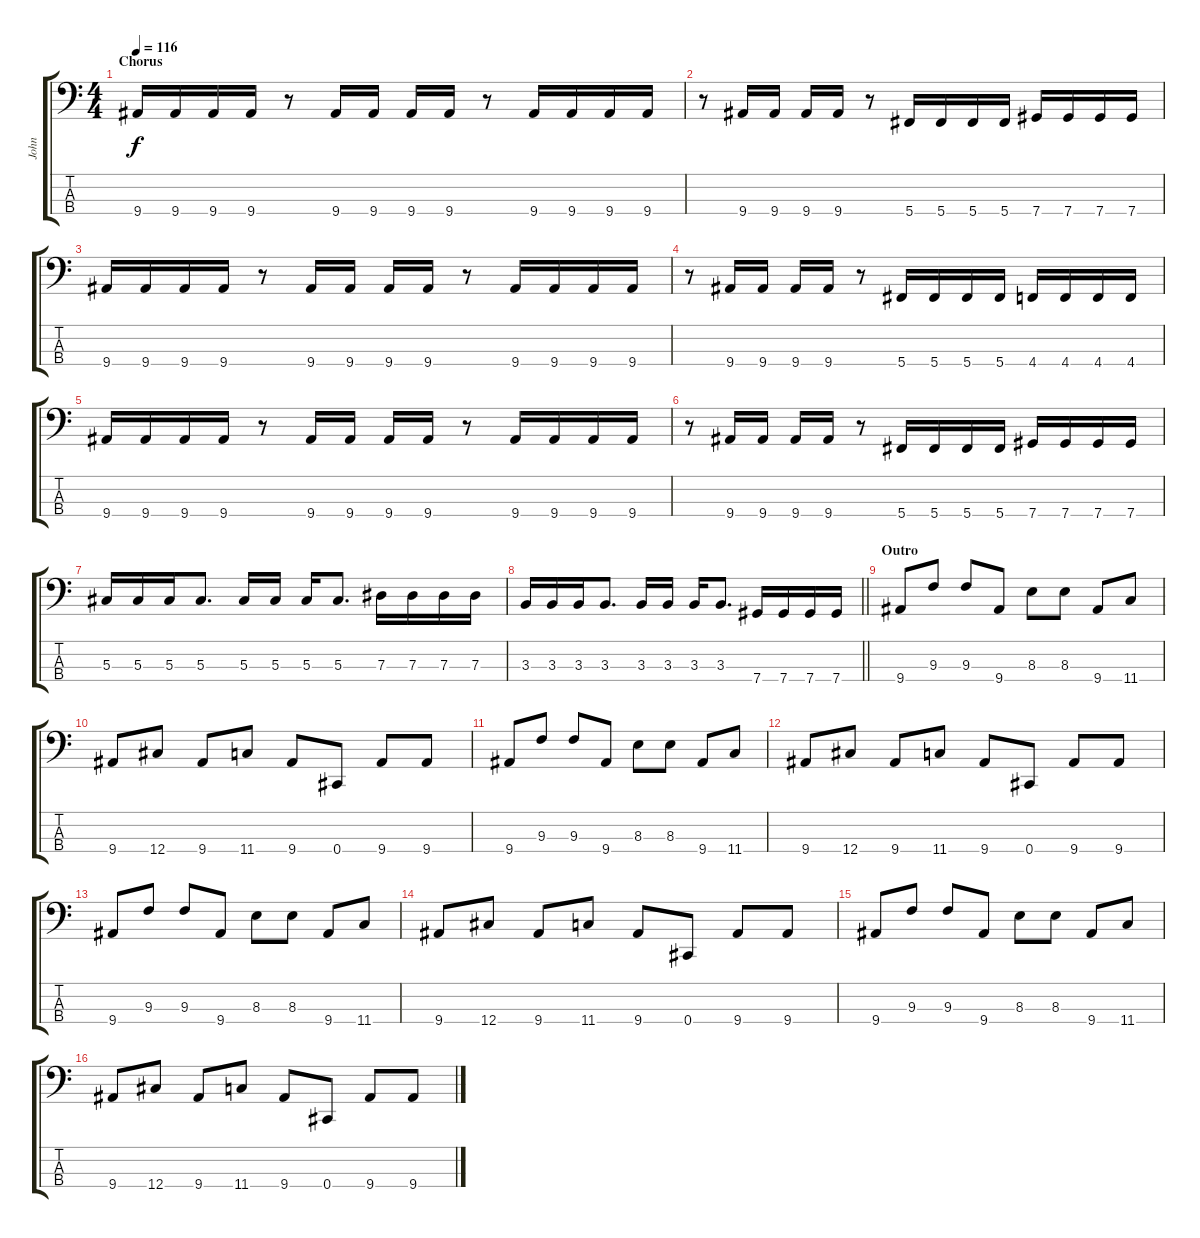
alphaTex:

\track ("John" "John") {instrument electricbassfinger}
\staff {score tabs}
\tuning (Gb2 Db2 Ab1 Db1) {hide}
\ts (4 4)
\section ("" "Chorus")
\tempo 116
\clef f4
\ks c
9.4.16{dy f} 9.4.16 9.4.16 9.4.16 r.8 9.4.16 9.4.16 9.4.16 9.4.16 r.8 9.4.16 9.4.16 9.4.16 9.4.16 |
r.8 9.4.16 9.4.16 9.4.16 9.4.16 r.8 5.4.16 5.4.16 5.4.16 5.4.16 7.4.16 7.4.16 7.4.16 7.4.16 |
9.4.16 9.4.16 9.4.16 9.4.16 r.8 9.4.16 9.4.16 9.4.16 9.4.16 r.8 9.4.16 9.4.16 9.4.16 9.4.16 |
r.8 9.4.16 9.4.16 9.4.16 9.4.16 r.8 5.4.16 5.4.16 5.4.16 5.4.16 4.4.16 4.4.16 4.4.16 4.4.16 |
9.4.16 9.4.16 9.4.16 9.4.16 r.8 9.4.16 9.4.16 9.4.16 9.4.16 r.8 9.4.16 9.4.16 9.4.16 9.4.16 |
r.8 9.4.16 9.4.16 9.4.16 9.4.16 r.8 5.4.16 5.4.16 5.4.16 5.4.16 7.4.16 7.4.16 7.4.16 7.4.16 |
5.3.16 5.3.16 5.3.16 5.3.8{d} 5.3.16 5.3.16 5.3.16 5.3.8{d} 7.3.16 7.3.16 7.3.16 7.3.16 |
\barLineRight lightlight
3.3.16 3.3.16 3.3.16 3.3.8{d} 3.3.16 3.3.16 3.3.16 3.3.8{d} 7.4.16 7.4.16 7.4.16 7.4.16 |
\section ("" "Outro")
9.4.8 9.3.8 9.3.8 9.4.8 8.3.8 8.3.8 9.4.8 11.4.8 |
9.4.8 12.4.8 9.4.8 11.4.8 9.4.8 0.4.8 9.4.8 9.4.8 |
9.4.8 9.3.8 9.3.8 9.4.8 8.3.8 8.3.8 9.4.8 11.4.8 |
9.4.8 12.4.8 9.4.8 11.4.8 9.4.8 0.4.8 9.4.8 9.4.8 |
9.4.8 9.3.8 9.3.8 9.4.8 8.3.8 8.3.8 9.4.8 11.4.8 |
9.4.8 12.4.8 9.4.8 11.4.8 9.4.8 0.4.8 9.4.8 9.4.8 |
9.4.8 9.3.8 9.3.8 9.4.8 8.3.8 8.3.8 9.4.8 11.4.8 |
9.4.8 12.4.8 9.4.8 11.4.8 9.4.8 0.4.8 9.4.8 9.4.8
